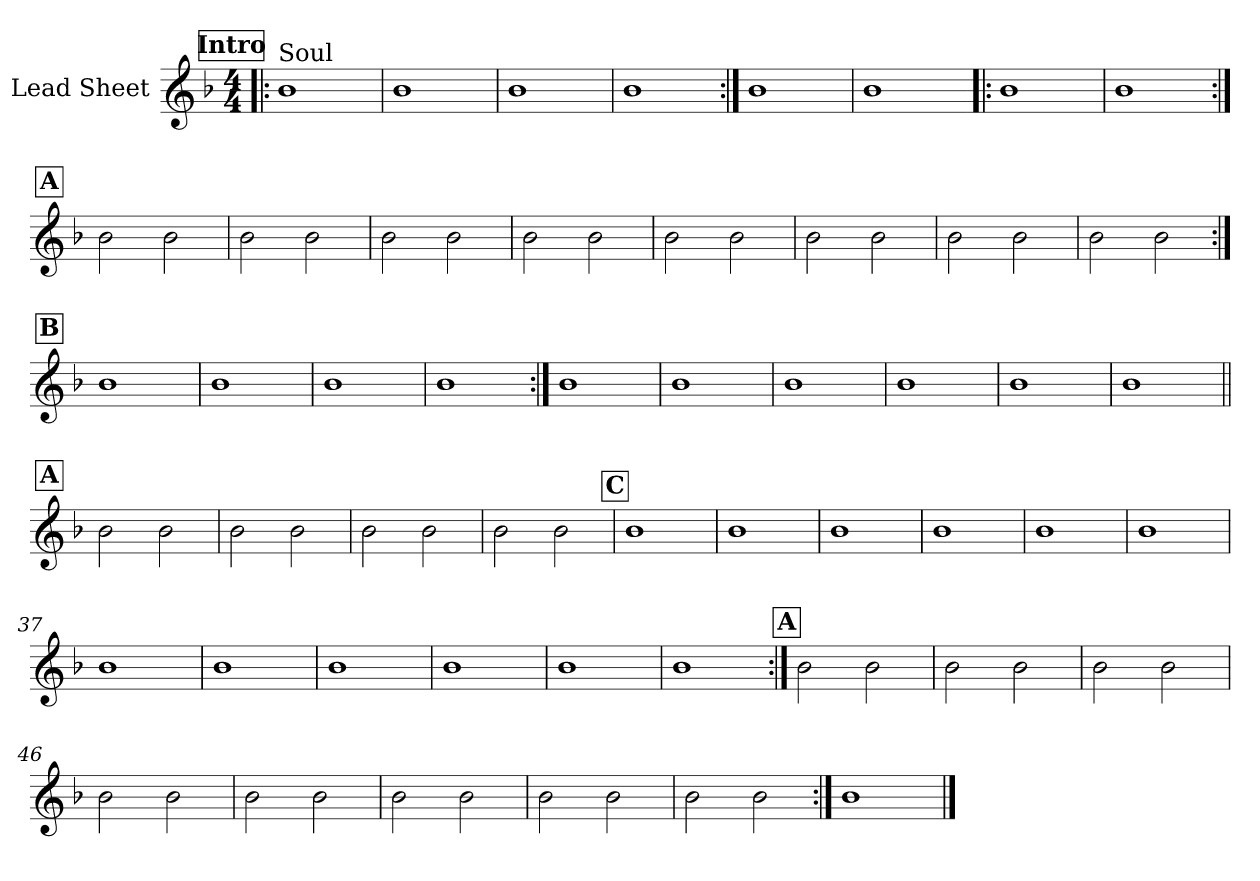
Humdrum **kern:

**kern
*part1
*staff1
*I"Lead Sheet
*clefG2
*k[b-]
*F:
*M4/4
*MM113
!!LO:REH:place=s1:a:fs=14:t=Intro
=1!|:
!LO:TX:a:t=Soul
1b-
=2
1b-
=3
1b-
=4
1b-
=5:|!
1b-
=6
1b-
=7!|:
1b-
=8
1b-
!!LO:LB:g=z
!!LO:REH:place=s1:a:fs=14:t=A
=9:|!
2b-\
2b-\
=10
2b-\
2b-\
=11
2b-\
2b-\
=12
2b-\
2b-\
!!LO:LB:g=z
=13
2b-\
2b-\
=14
2b-\
2b-\
=15
2b-\
2b-\
=16
2b-\
2b-\
!!LO:LB:g=z
!!LO:REH:place=s1:a:fs=14:t=B
=17:|!
1b-
=18
1b-
=19
1b-
=20
1b-
!!LO:LB:g=z
=21:|!
1b-
=22
1b-
=23
1b-
=24
1b-
!!LO:LB:g=z
=25
1b-
=26
1b-
!!LO:LB:g=z
!!LO:REH:place=s1:a:fs=14:t=A
=27||
2b-\
2b-\
=28
2b-\
2b-\
=29
2b-\
2b-\
=30
2b-\
2b-\
!!LO:LB:g=z
!!LO:REH:place=s1:a:fs=14:t=C
=31
1b-
=32
1b-
=33
1b-
=34
1b-
=35
1b-
=36
1b-
=37
1b-
=38
1b-
!!LO:LB:g=z
=39
1b-
=40
1b-
=41
1b-
=42
1b-
!!LO:LB:g=z
!!LO:REH:place=s1:a:fs=14:t=A
=43:|!
2b-\
2b-\
=44
2b-\
2b-\
=45
2b-\
2b-\
=46
2b-\
2b-\
!!LO:PB:g=z
=47
2b-\
2b-\
=48
2b-\
2b-\
=49
2b-\
2b-\
=50
2b-\
2b-\
!!LO:LB:g=z
=51:|!
1b-
==
*-
